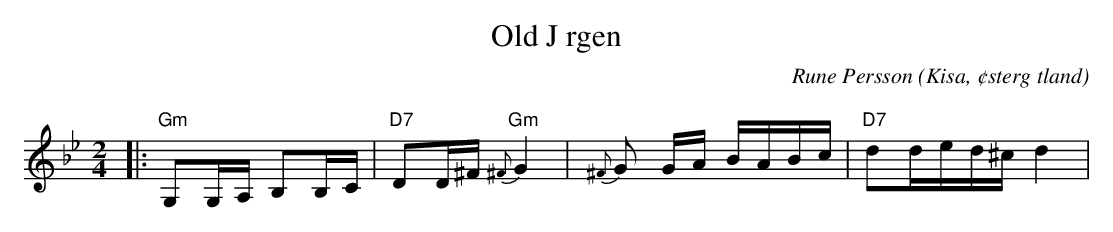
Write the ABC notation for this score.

X:1
T:Old J rgen
C:Rune Persson
O:Kisa, ¢sterg tland
Q:60
M:2/4
L:1/8
K:Gm
|:"Gm"G,G,/A,/ B,B,/C/|"D7"DD/^F/ "Gm"{^F}G2|{^F}G G/A/ B/A/B/c/|"D7"dd/e/d/^c/ d2|
